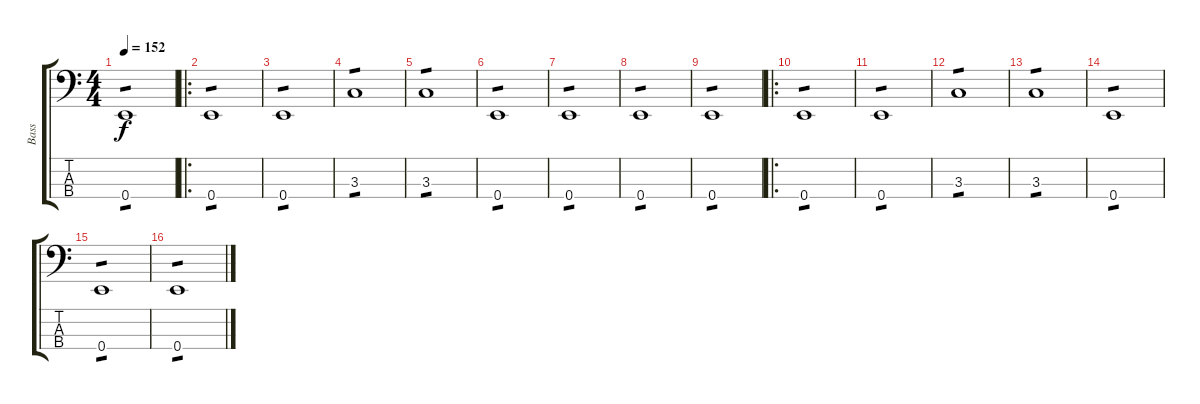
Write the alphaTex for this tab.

\track ("Bass" "Bass") {instrument electricbassfinger}
\staff {score tabs}
\tuning (G2 D2 A1 E1) {hide}
\ts (4 4)
\tempo 152
\clef f4
\ks c
0.4.1{tp 1 dy f} |
\ro
0.4.1{tp 1} |
0.4.1{tp 1} |
3.3.1{tp 1} |
3.3.1{tp 1} |
0.4.1{tp 1} |
0.4.1{tp 1} |
0.4.1{tp 1} |
0.4.1{tp 1} |
\ro
0.4.1{tp 1} |
0.4.1{tp 1} |
3.3.1{tp 1} |
3.3.1{tp 1} |
0.4.1{tp 1} |
0.4.1{tp 1} |
0.4.1{tp 1}
